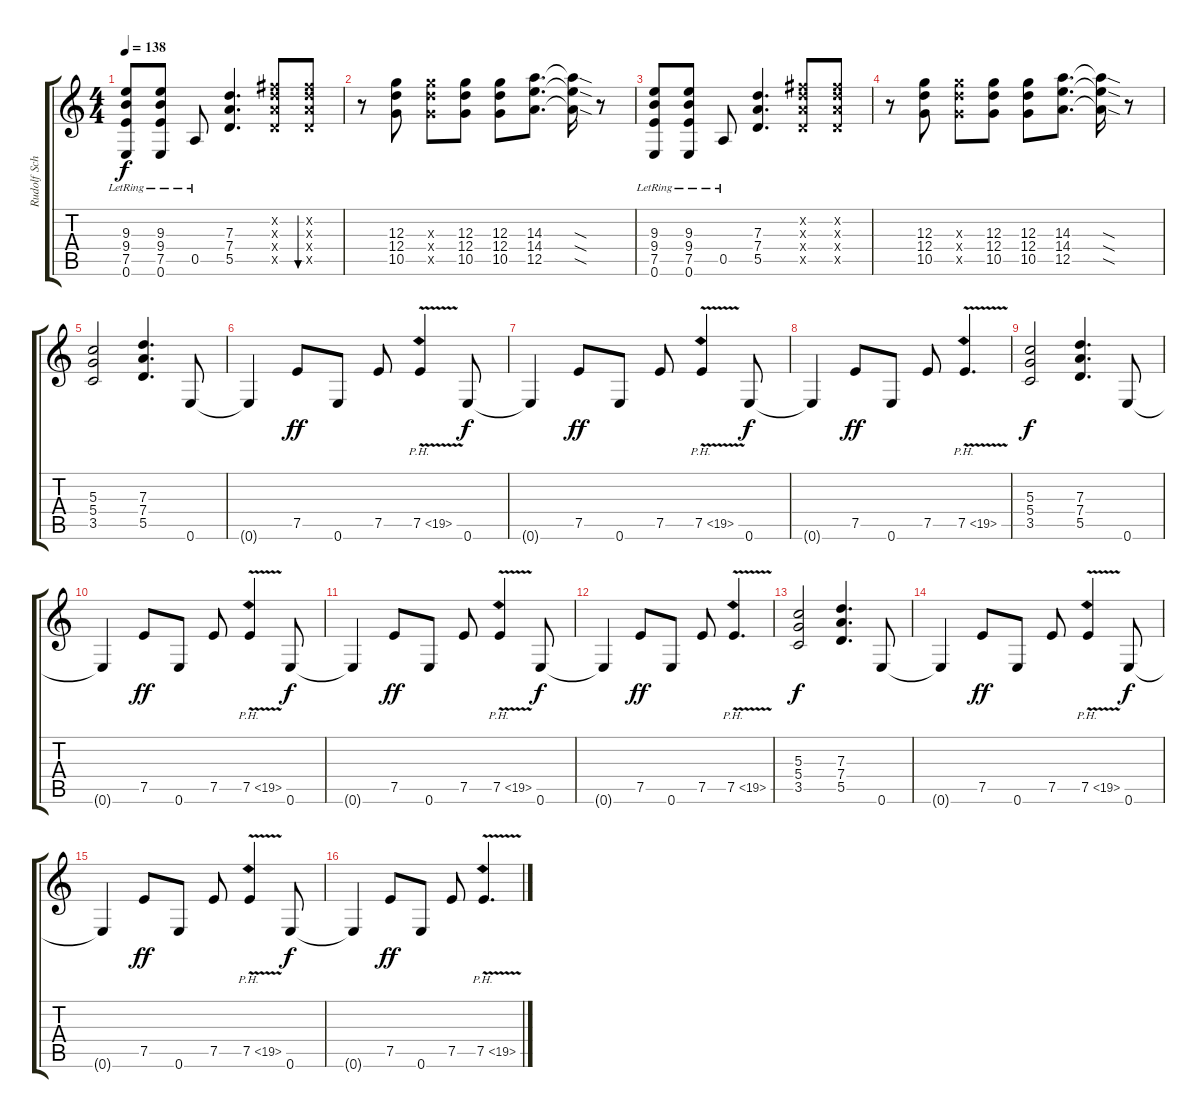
\track ("Rudolf Schenker Guitar II" "Rudolf Sch") {instrument overdrivenguitar}
\staff {score tabs}
\tuning (E4 B3 G3 D3 A2 E2) {hide}
\ts (4 4)
\tempo 138
\clef g2
\ks c
(9.3{lr} 9.4{lr} 7.5{lr} 0.6).8{dy f} (9.3{lr} 9.4{lr} 7.5{lr} 0.6).8 0.5{lr}.8 (7.3 7.4 5.5).4{d} (7.2{x} 7.3{x} 7.4{x} 5.5{x}).8 (7.2{x} 7.3{x} 7.4{x} 5.5{x}).8{bu 60} |
r.8 (12.3 12.4 10.5).8 (12.3{x} 12.4{x} 10.5{x}).8 (12.3 12.4 10.5).8 (12.3 12.4 10.5).8 (14.3 14.4 12.5).8{d} (14.3{sod t} 14.4{sod t} 12.5{sod t}).16 r.8 |
(9.3{lr} 9.4{lr} 7.5{lr} 0.6).8 (9.3{lr} 9.4{lr} 7.5{lr} 0.6).8 0.5{lr}.8 (7.3 7.4 5.5).4{d} (7.2{x} 7.3{x} 7.4{x} 5.5{x}).8 (7.2{x} 7.3{x} 7.4{x} 5.5{x}).8 |
r.8 (12.3 12.4 10.5).8 (12.3{x} 12.4{x} 10.5{x}).8 (12.3 12.4 10.5).8 (12.3 12.4 10.5).8 (14.3 14.4 12.5).8{d} (14.3{sod t} 14.4{sod t} 12.5{sod t}).16 r.8 |
(5.3 5.4 3.5).2 (7.3 7.4 5.5).4{d} 0.6.8 |
0.6{t}.4 7.5.8{dy ff} 0.6.8 7.5.8 7.5{ph 12 v}.4 0.6.8{dy f} |
0.6{t}.4 7.5.8{dy ff} 0.6.8 7.5.8 7.5{ph 12 v}.4 0.6.8{dy f} |
0.6{t}.4 7.5.8{dy ff} 0.6.8 7.5.8 7.5{ph 12 v}.4{d} |
(5.3 5.4 3.5).2{dy f} (7.3 7.4 5.5).4{d} 0.6.8 |
0.6{t}.4 7.5.8{dy ff} 0.6.8 7.5.8 7.5{ph 12 v}.4 0.6.8{dy f} |
0.6{t}.4 7.5.8{dy ff} 0.6.8 7.5.8 7.5{ph 12 v}.4 0.6.8{dy f} |
0.6{t}.4 7.5.8{dy ff} 0.6.8 7.5.8 7.5{ph 12 v}.4{d} |
(5.3 5.4 3.5).2{dy f} (7.3 7.4 5.5).4{d} 0.6.8 |
0.6{t}.4 7.5.8{dy ff} 0.6.8 7.5.8 7.5{ph 12 v}.4 0.6.8{dy f} |
0.6{t}.4 7.5.8{dy ff} 0.6.8 7.5.8 7.5{ph 12 v}.4 0.6.8{dy f} |
0.6{t}.4 7.5.8{dy ff} 0.6.8 7.5.8 7.5{ph 12 v}.4{d}
